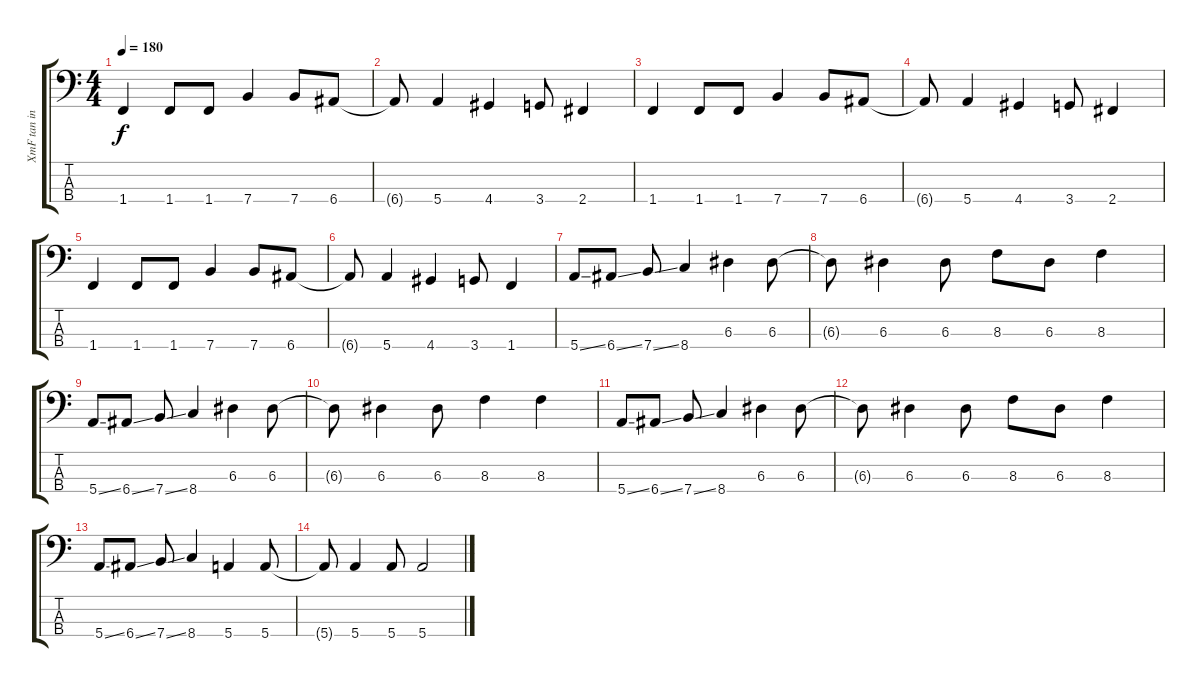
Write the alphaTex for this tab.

\track ("XmF tan inda ke es eia" "XmF tan in") {instrument electricbassfinger}
\staff {score tabs}
\tuning (G2 D2 A1 E1) {hide}
\ts (4 4)
\tempo 180
\clef f4
\ks c
1.4.4{dy f} 1.4.8 1.4.8 7.4.4 7.4.8 6.4.8 |
6.4{t}.8 5.4.4 4.4.4 3.4.8 2.4.4 |
1.4.4 1.4.8 1.4.8 7.4.4 7.4.8 6.4.8 |
6.4{t}.8 5.4.4 4.4.4 3.4.8 2.4.4 |
1.4.4 1.4.8 1.4.8 7.4.4 7.4.8 6.4.8 |
6.4{t}.8 5.4.4 4.4.4 3.4.8 1.4.4 |
5.4{ss}.8 6.4{ss}.8 7.4{ss}.8 8.4.4 6.3.4 6.3.8 |
6.3{t}.8 6.3.4 6.3.8 8.3.8 6.3.8 8.3.4 |
5.4{ss}.8 6.4{ss}.8 7.4{ss}.8 8.4.4 6.3.4 6.3.8 |
6.3{t}.8 6.3.4 6.3.8 8.3.4 8.3.4 |
5.4{ss}.8 6.4{ss}.8 7.4{ss}.8 8.4.4 6.3.4 6.3.8 |
6.3{t}.8 6.3.4 6.3.8 8.3.8 6.3.8 8.3.4 |
5.4{ss}.8 6.4{ss}.8 7.4{ss}.8 8.4.4 5.4.4 5.4.8 |
5.4{t}.8 5.4.4 5.4.8 5.4.2
